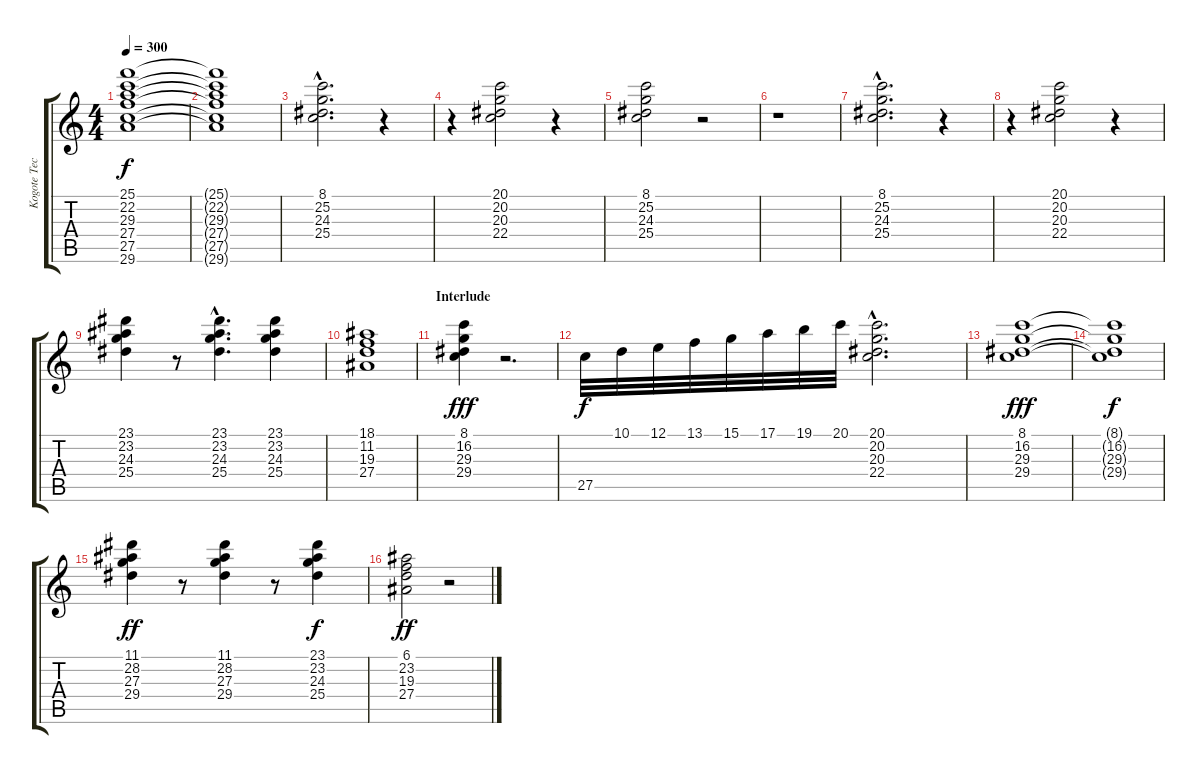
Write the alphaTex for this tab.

\track ("Kogote Teclado" "Kogote Tec") {instrument rockorgan}
\staff {score tabs}
\tuning (E4 B3 G3 D3 A2 E2) {hide}
\ts (4 4)
\tempo 300
\clef g2
\ks c
(25.1{t} 22.2{t} 29.3{t} 27.4{t} 27.5{t} 29.6{t}).1{dy f} |
(25.1{t} 22.2{t} 29.3{t} 27.4{t} 27.5{t} 29.6{t}).1 |
(8.1{hac} 25.2{hac} 24.3{hac} 25.4{hac}).2{d} r.4 |
r.4 (20.1 20.2 20.3 22.4).2 r.4 |
(8.1 25.2 24.3 25.4).2 r.2 |
r.1 |
(8.1{hac} 25.2{hac} 24.3{hac} 25.4{hac}).2{d} r.4 |
r.4 (20.1 20.2 20.3 22.4).2 r.4 |
(23.1 23.2 24.3 25.4).4 r.8 (23.1{hac} 23.2{hac} 24.3{hac} 25.4{hac}).4{d} (23.1 23.2 24.3 25.4).4 |
(18.1 11.2 19.3 27.4).1 |
\section ("" "Interlude")
(8.1 16.2 29.3 29.4).4{dy fff} r.2{d} |
27.5.32{dy f} 10.1.32 12.1.32 13.1.32 15.1.32 17.1.32 19.1.32 20.1.32 (20.1{hac} 20.2{hac} 20.3{hac} 22.4{hac}).2{d} |
(8.1 16.2 29.3 29.4).1{dy fff} |
(8.1{t} 16.2{t} 29.3{t} 29.4{t}).1{dy f} |
(11.1 28.2 27.3 29.4).4{dy ff} r.8 (11.1 28.2 27.3 29.4).4 r.8 (23.1 23.2 24.3 25.4).4{dy f} |
(6.1 23.2 19.3 27.4).2{dy ff} r.2
